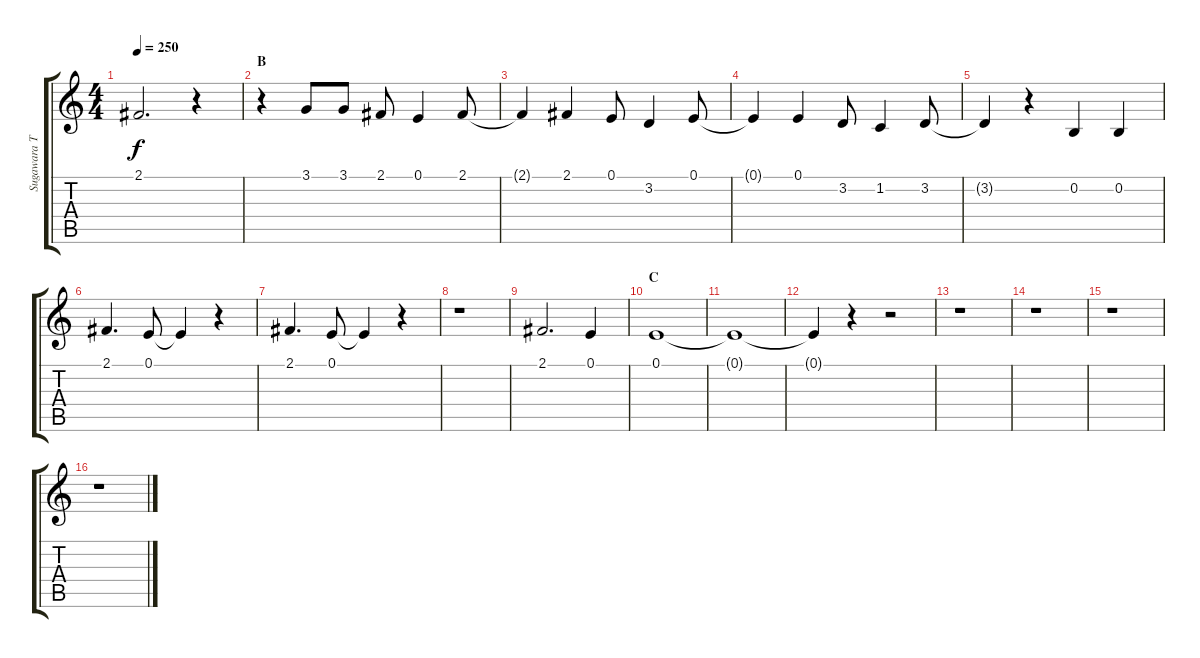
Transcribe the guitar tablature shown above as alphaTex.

\track ("Sugawara Takuro-VOCAL" "Sugawara T") {instrument acousticgrandpiano}
\staff {score tabs}
\tuning (E4 B3 G3 D3 A2 E2) {hide}
\ts (4 4)
\tempo 250
\clef g2
\ks c
2.1.2{d dy f} r.4 |
\section ("" "B")
r.4 3.1.8 3.1.8 2.1.8 0.1.4 2.1.8 |
2.1{t}.4 2.1.4 0.1.8 3.2.4 0.1.8 |
0.1{t}.4 0.1.4 3.2.8 1.2.4 3.2.8 |
3.2{t}.4 r.4 0.2.4 0.2.4 |
2.1.4{d} 0.1.8 0.1{t}.4 r.4 |
2.1.4{d} 0.1.8 0.1{t}.4 r.4 |
r.1 |
2.1.2{d} 0.1.4 |
\section ("" "C")
0.1.1 |
0.1{t}.1 |
0.1{t}.4 r.4 r.2 |
r.1 |
r.1 |
r.1 |
r.1
